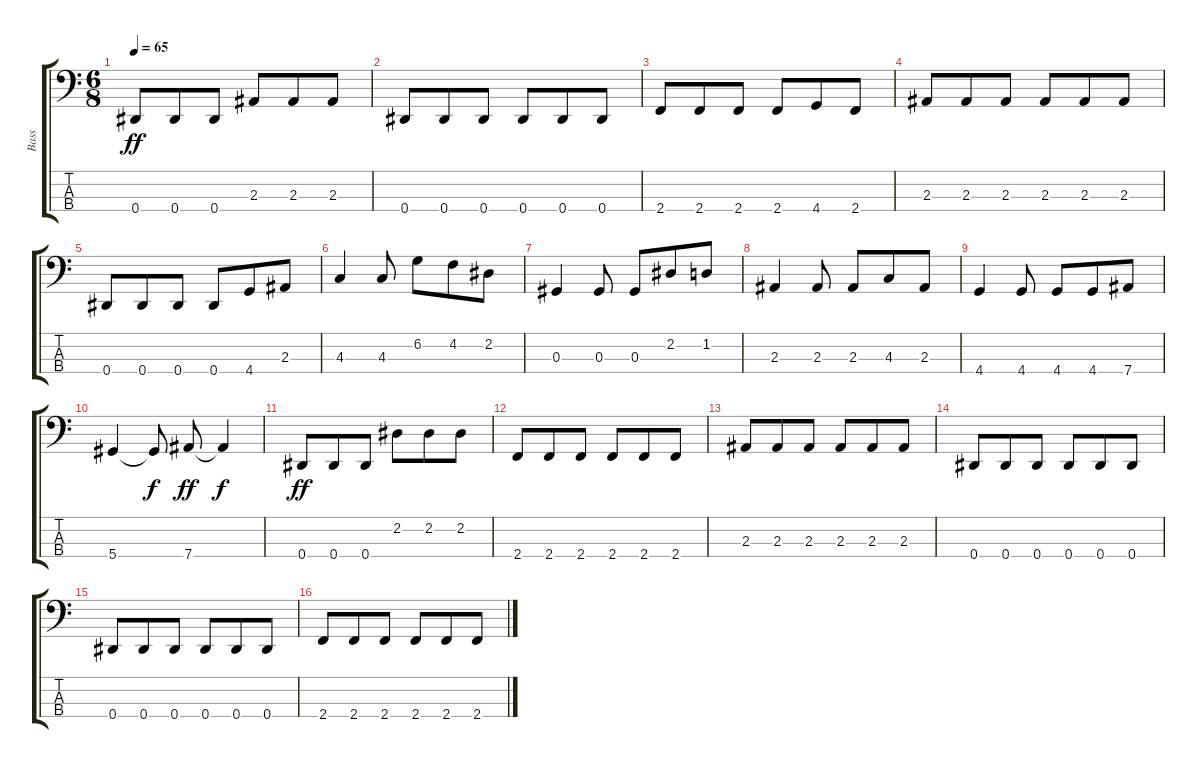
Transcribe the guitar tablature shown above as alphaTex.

\track ("Bass" "Bass") {instrument electricbassfinger}
\staff {score tabs}
\tuning (Gb2 Db2 Ab1 Eb1) {hide}
\ts (6 8)
\tempo 65
\clef f4
\ks c
0.4.8{dy ff} 0.4.8 0.4.8 2.3.8 2.3.8 2.3.8 |
0.4.8 0.4.8 0.4.8 0.4.8 0.4.8 0.4.8 |
2.4.8 2.4.8 2.4.8 2.4.8 4.4.8 2.4.8 |
2.3.8 2.3.8 2.3.8 2.3.8 2.3.8 2.3.8 |
0.4.8 0.4.8 0.4.8 0.4.8 4.4.8 2.3.8 |
4.3.4 4.3.8 6.2.8 4.2.8 2.2.8 |
0.3.4 0.3.8 0.3.8 2.2.8 1.2.8 |
2.3.4 2.3.8 2.3.8 4.3.8 2.3.8 |
4.4.4 4.4.8 4.4.8 4.4.8 7.4.8 |
5.4.4 5.4{t}.8{dy f} 7.4.8{dy ff} 7.4{t}.4{dy f} |
0.4.8{dy ff} 0.4.8 0.4.8 2.2.8 2.2.8 2.2.8 |
2.4.8 2.4.8 2.4.8 2.4.8 2.4.8 2.4.8 |
2.3.8 2.3.8 2.3.8 2.3.8 2.3.8 2.3.8 |
0.4.8 0.4.8 0.4.8 0.4.8 0.4.8 0.4.8 |
0.4.8 0.4.8 0.4.8 0.4.8 0.4.8 0.4.8 |
2.4.8 2.4.8 2.4.8 2.4.8 2.4.8 2.4.8
